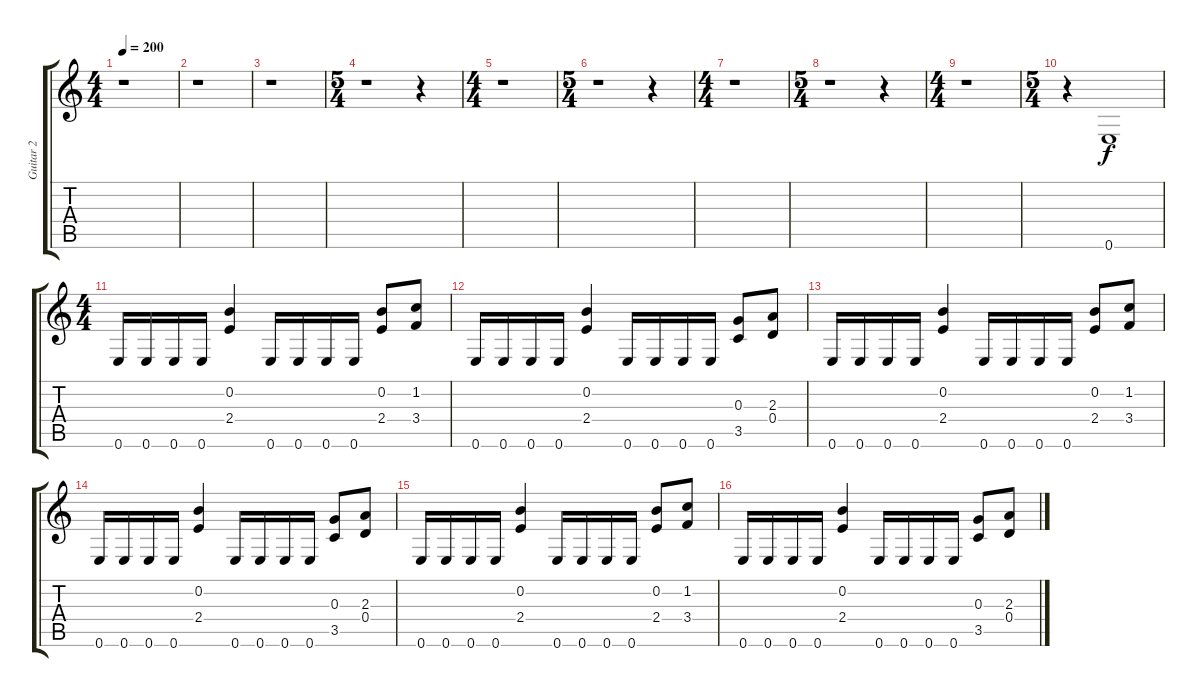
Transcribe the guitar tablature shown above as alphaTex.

\track ("Guitar 2 " "Guitar 2 ") {instrument overdrivenguitar}
\staff {score tabs}
\tuning (E4 B3 G3 D3 A2 E2) {hide}
\ts (4 4)
\tempo 200
\clef g2
\ks c
r.1{dy f} |
r.1 |
r.1 |
\ts (5 4)
r.1 r.4 |
\ts (4 4)
r.1 |
\ts (5 4)
r.1 r.4 |
\ts (4 4)
r.1 |
\ts (5 4)
r.1 r.4 |
\ts (4 4)
r.1 |
\ts (5 4)
r.4 0.6.1 |
\ts (4 4)
0.6.16 0.6.16 0.6.16 0.6.16 (0.2 2.4).4 0.6.16 0.6.16 0.6.16 0.6.16 (0.2 2.4).8 (1.2 3.4).8 |
0.6.16 0.6.16 0.6.16 0.6.16 (0.2 2.4).4 0.6.16 0.6.16 0.6.16 0.6.16 (0.3 3.5).8 (2.3 0.4).8 |
0.6.16 0.6.16 0.6.16 0.6.16 (0.2 2.4).4 0.6.16 0.6.16 0.6.16 0.6.16 (0.2 2.4).8 (1.2 3.4).8 |
0.6.16 0.6.16 0.6.16 0.6.16 (0.2 2.4).4 0.6.16 0.6.16 0.6.16 0.6.16 (0.3 3.5).8 (2.3 0.4).8 |
0.6.16 0.6.16 0.6.16 0.6.16 (0.2 2.4).4 0.6.16 0.6.16 0.6.16 0.6.16 (0.2 2.4).8 (1.2 3.4).8 |
0.6.16 0.6.16 0.6.16 0.6.16 (0.2 2.4).4 0.6.16 0.6.16 0.6.16 0.6.16 (0.3 3.5).8 (2.3 0.4).8
